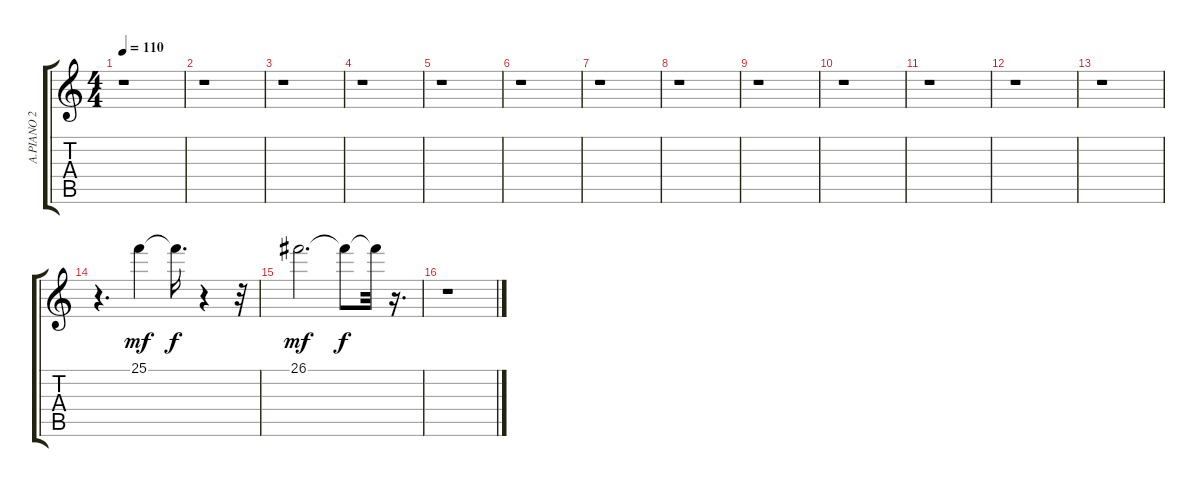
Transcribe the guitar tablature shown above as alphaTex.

\track ("A.PIANO 2" "A.PIANO 2") {instrument brightacousticpiano}
\staff {score tabs}
\tuning (E4 B3 G3 D3 A2 E2) {hide}
\ts (4 4)
\tempo 110
\clef g2
\ks c
r.1{dy f} |
r.1 |
r.1 |
r.1 |
r.1 |
r.1 |
r.1 |
r.1 |
r.1 |
r.1 |
r.1 |
r.1 |
r.1 |
r.4{d} 25.1.4{dy mf} 25.1{t}.16{d dy f} r.4 r.32 |
26.1.2{d dy mf} 26.1{t}.8{dy f} 26.1{t}.32 r.16{d} |
r.1
